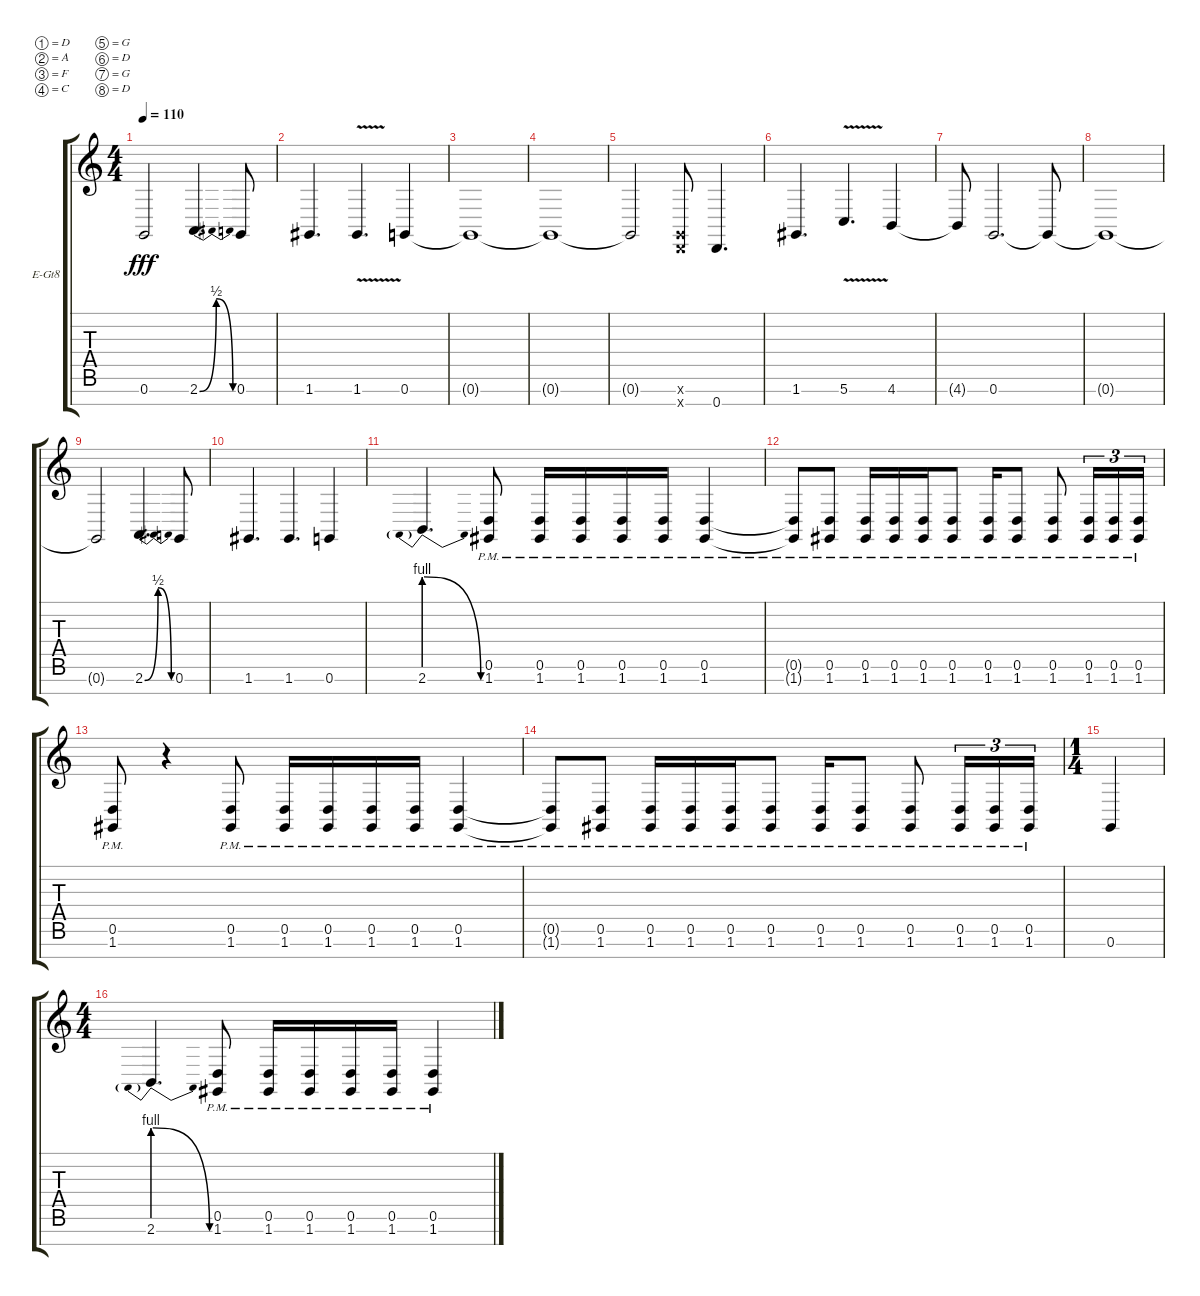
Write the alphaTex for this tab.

\bracketExtendMode groupsimilarinstruments
\firstSystemTrackNameOrientation horizontal
\otherSystemsTrackNameOrientation horizontal
\track ("Jae" "E-Gt8") {instrument distortionguitar}
\staff {score tabs}
\tuning (D4 A3 F3 C3 G2 D2 G1 D1)
\ts (4 4)
\tempo 110
\clef g2
\ks c
0.7{t}.2{dy fff} 2.7{be (bendrelease 20.4 0 25.8 2 34.8 2 42.6 0)}.4{d} 0.7.8 |
1.7.4{d} 1.7{v}.4{d} 0.7.4 |
0.7{t}.1 |
0.7{t}.1 |
0.7{t}.2 (0.8{x} 0.7{x}).8 0.8.4{d} |
1.7.4{d} 5.7{v}.4{d} 4.7.4 |
4.7{t}.8 0.7.2{d} 0.7{t}.8 |
0.7{t}.1 |
0.7{t}.2 2.7{be (bendrelease 20.4 0 25.8 2 34.8 2 42.6 0)}.4{d} 0.7.8 |
1.7.4{d} 1.7.4{d} 0.7.4 |
2.7{be (prebendrelease 0 4 59.4 0)}.4{d} (1.7{pm} 0.6{pm}).8 (1.7{pm} 0.6{pm}).16 (1.7{pm} 0.6{pm}).16 (1.7{pm} 0.6{pm}).16 (1.7{pm} 0.6{pm}).16 (1.7{pm} 0.6{pm}).4 |
(1.7{pm t} 0.6{pm t}).8 (1.7{pm} 0.6{pm}).8 (1.7{pm} 0.6{pm}).16 (1.7{pm} 0.6{pm}).16 (1.7{pm} 0.6{pm}).16 (1.7{pm} 0.6{pm}).8 (1.7{pm} 0.6{pm}).16 (1.7{pm} 0.6{pm}).8 (1.7{pm} 0.6{pm}).8 (1.7{pm} 0.6{pm}).16{tu (3 2)} (1.7{pm} 0.6{pm}).16{tu (3 2)} (1.7{pm} 0.6{pm}).16{tu (3 2)} |
(1.7{pm} 0.6{pm}).8 r.4 (1.7{pm} 0.6{pm}).8 (1.7{pm} 0.6{pm}).16 (1.7{pm} 0.6{pm}).16 (1.7{pm} 0.6{pm}).16 (1.7{pm} 0.6{pm}).16 (1.7{pm} 0.6{pm}).4 |
(1.7{pm t} 0.6{pm t}).8 (1.7{pm} 0.6{pm}).8 (1.7{pm} 0.6{pm}).16 (1.7{pm} 0.6{pm}).16 (1.7{pm} 0.6{pm}).16 (1.7{pm} 0.6{pm}).8 (1.7{pm} 0.6{pm}).16 (1.7{pm} 0.6{pm}).8 (1.7{pm} 0.6{pm}).8 (1.7{pm} 0.6{pm}).16{tu (3 2)} (1.7{pm} 0.6{pm}).16{tu (3 2)} (1.7{pm} 0.6{pm}).16{tu (3 2)} |
\ts (1 4)
0.7.4 |
\ts (4 4)
2.7{be (prebendrelease 0 4 59.4 0)}.4{d} (1.7{pm} 0.6{pm}).8 (1.7{pm} 0.6{pm}).16 (1.7{pm} 0.6{pm}).16 (1.7{pm} 0.6{pm}).16 (1.7{pm} 0.6{pm}).16 (1.7{pm} 0.6{pm}).4
